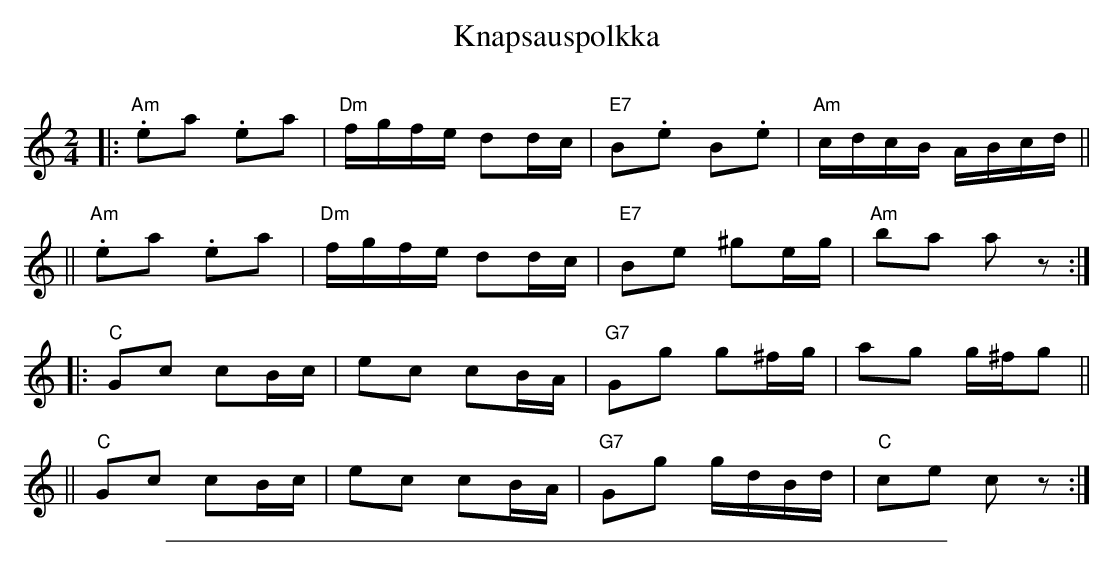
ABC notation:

X:1
T: Knapsauspolkka
O:
M: 2/4
L: 1/16
K: Am
|: "Am".e2a2 .e2a2 | "Dm"fgfe d2dc | "E7"B2.e2 B2.e2 | "Am"cdcB ABcd ||
|| "Am".e2a2 .e2a2 | "Dm"fgfe d2dc | "E7"B2e2 ^g2eg | "Am"b2a2 a2z2 :|
|: "C"G2c2 c2Bc | e2c2 c2BA | "G7"G2g2 g2^fg | a2g2 g^fg2 ||
|| "C"G2c2 c2Bc | e2c2 c2BA | "G7"G2g2 gdBd | "C"c2e2 c2z2 :|
